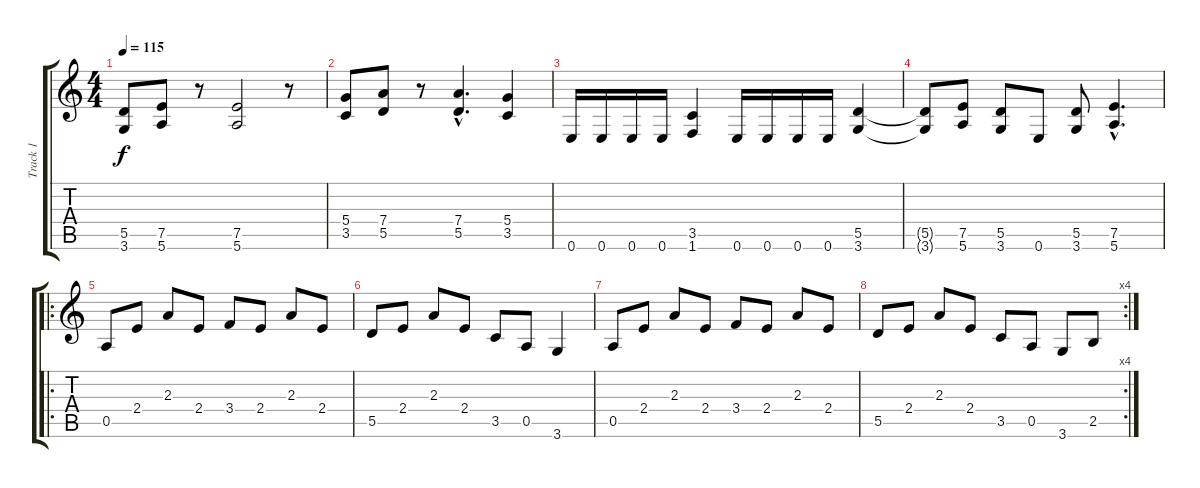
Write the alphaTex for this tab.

\track ("Track 1" "Track 1") {instrument acousticguitarsteel}
\staff {score tabs}
\tuning (E4 B3 G3 D3 A2 E2) {hide}
\ts (4 4)
\tempo 115
\clef g2
\ks c
(5.5 3.6).8{dy f} (7.5 5.6).8 r.8 (7.5 5.6).2 r.8 |
(5.4 3.5).8 (7.4 5.5).8 r.8 (7.4{hac} 5.5{hac}).4{d} (5.4 3.5).4 |
0.6.16 0.6.16 0.6.16 0.6.16 (3.5 1.6).4 0.6.16 0.6.16 0.6.16 0.6.16 (5.5 3.6).4 |
(5.5{t} 3.6{t}).8 (7.5 5.6).8 (5.5 3.6).8 0.6.8 (5.5 3.6).8 (7.5{hac} 5.6{hac}).4{d} |
\ro
0.5.8 2.4.8 2.3.8 2.4.8 3.4.8 2.4.8 2.3.8 2.4.8 |
5.5.8 2.4.8 2.3.8 2.4.8 3.5.8 0.5.8 3.6.4 |
0.5.8 2.4.8 2.3.8 2.4.8 3.4.8 2.4.8 2.3.8 2.4.8 |
\rc 4
5.5.8 2.4.8 2.3.8 2.4.8 3.5.8 0.5.8 3.6.8 2.5.8
